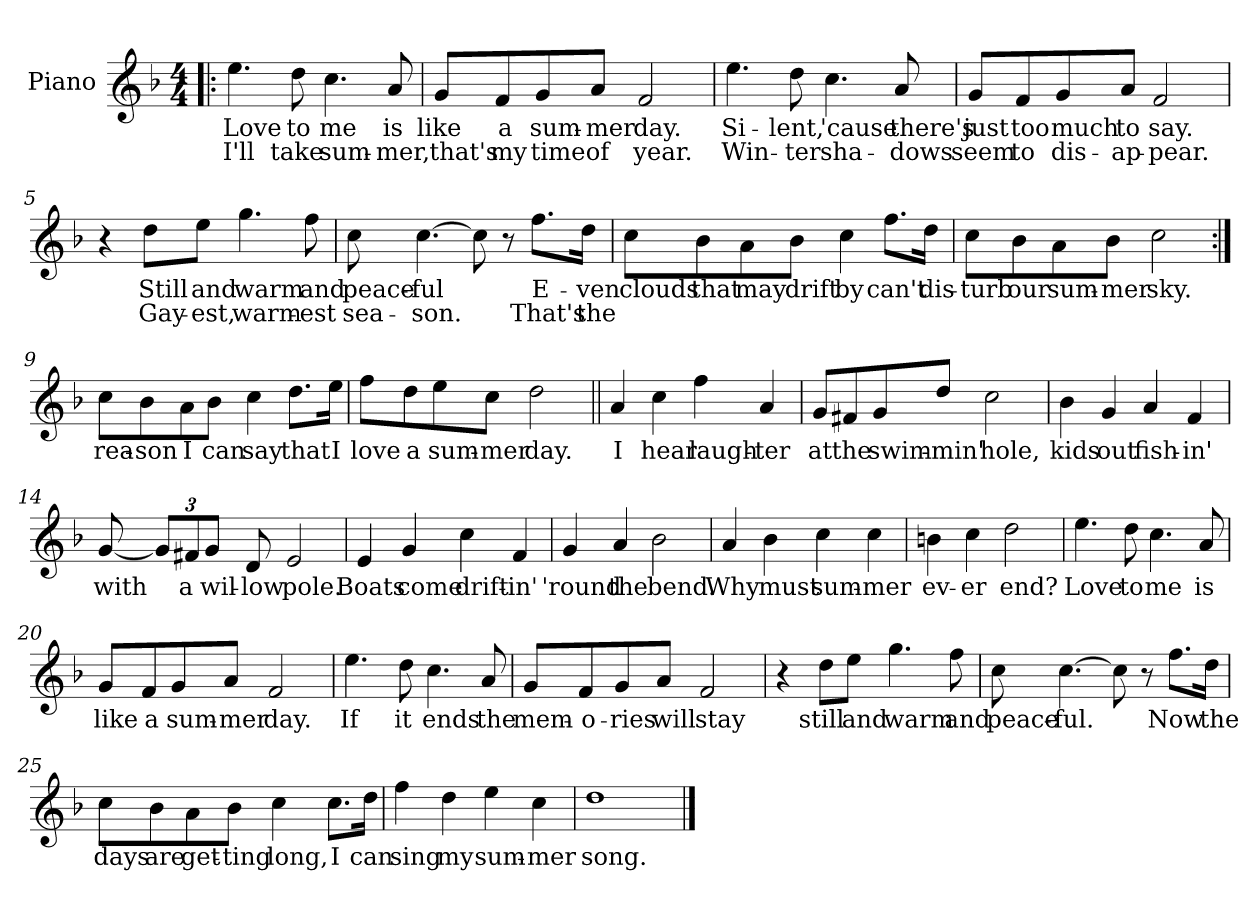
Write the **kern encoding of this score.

**kern	**text	**text
*part1	*part1	*part1
*staff1	*staff1	*staff1
*I"Piano	*	*
*I'Pno	*	*
*clefG2	*	*
*k[b-]	*	*
*F:	*	*
*M4/4	*	*
=1!|:	=1!|:	=1!|:
4.ee\	Love	I'll
8dd\	to	take
4.cc\	me	sum-
8a/	is	-mer,
=2	=2	=2
8g/L	like	that's
8f/	a	my
8g/	sum-	time
8a/J	-mer	of
2f/	day.	year.
!!LO:LB:g=z
=3	=3	=3
4.ee\	Si-	Win-
8dd\	-lent,	-ter
4.cc\	'cause	sha-
8a/	there's	-dows
=4	=4	=4
8g/L	just	seem
8f/	too	to
8g/	much	dis-
8a/J	to	-ap-
2f/	say.	-pear.
!!LO:LB:g=z
=5	=5	=5
4r	.	.
8dd\L	Still	Gay-
8ee\J	and	-est,
4.gg\	warm	warm-
8ff\	and	-est
=6	=6	=6
8cc\	peace-	sea-
[4.cc\	-ful	-son.
8cc\]	.	.
8r	.	.
8.ff\L	E-	That's
16dd\Jk	-ven	the
!!LO:LB:g=z
=7	=7	=7
8cc\L	clouds	.
8b-\	that	.
8a\	may	.
8b-\J	drift	.
4cc\	by	.
8.ff\L	can't	.
16dd\Jk	dis-	.
=8	=8	=8
8cc\L	-turb	.
8b-\	our	.
8a\	sum-	.
8b-\J	-mer	.
2cc\	sky.	.
!!LO:LB:g=z
=9:|!	=9:|!	=9:|!
8cc\L	rea-	.
8b-\	-son	.
8a\	I	.
8b-\J	can	.
4cc\	say	.
8.dd\L	that	.
16ee\Jk	I	.
=10	=10	=10
8ff\L	love	.
8dd\	a	.
8ee\	sum-	.
8cc\J	-mer	.
2dd\	day.	.
!!LO:LB:g=z
=11||	=11||	=11||
4a/	I	.
4cc\	hear	.
4ff\	laugh-	.
4a/	-ter	.
=12	=12	=12
8g/L	at	.
8f#X/	the	.
8g/	swim-	.
8dd/J	-min'	.
2cc\	hole,	.
=13	=13	=13
4b-\	kids	.
4g/	out	.
4a/	fish-	.
4f/	-in'	.
!!LO:LB:g=z
=14	=14	=14
[8g/	with	.
*Xbrackettup	*	*
12g/L]	.	.
12f#X/	a	.
12g/J	wil-	.
8d/	-low	.
2e/	pole.	.
=15	=15	=15
4e/	Boats	.
4g/	come	.
4cc\	drift-	.
4f/	-in'	.
=16	=16	=16
4g/	'round	.
4a/	the	.
2b-\	bend.	.
!!LO:PB:g=z
=17	=17	=17
4a/	Why	.
4b-\	must	.
4cc\	sum-	.
4cc\	-mer	.
=18	=18	=18
4bn\	ev-	.
4cc\	-er	.
2dd\	end?	.
=19	=19	=19
4.ee\	Love	.
8dd\	to	.
4.cc\	me	.
8a/	is	.
!!LO:LB:g=z
=20	=20	=20
8g/L	like	.
8f/	a	.
8g/	sum-	.
8a/J	-mer	.
2f/	day.	.
=21	=21	=21
4.ee\	If	.
8dd\	it	.
4.cc\	ends	.
8a/	the	.
=22	=22	=22
8g/L	mem-	.
8f/	-o-	.
8g/	-ries	.
8a/J	will	.
2f/	stay	.
!!LO:LB:g=z
=23	=23	=23
4r	.	.
8dd\L	still	.
8ee\J	and	.
4.gg\	warm	.
8ff\	and	.
=24	=24	=24
8cc\	peace-	.
[4.cc\	-ful.	.
8cc\]	.	.
8r	.	.
8.ff\L	Now	.
16dd\Jk	the	.
!!LO:LB:g=z
=25	=25	=25
8cc\L	days	.
8b-\	are	.
8a\	get-	.
8b-\J	-ting	.
4cc\	long,	.
8.cc\L	I	.
16dd\Jk	can	.
=26	=26	=26
4ff\	sing	.
4dd\	my	.
4ee\	sum-	.
4cc\	-mer	.
=27	=27	=27
1dd	song.	.
==	==	==
*-	*-	*-
